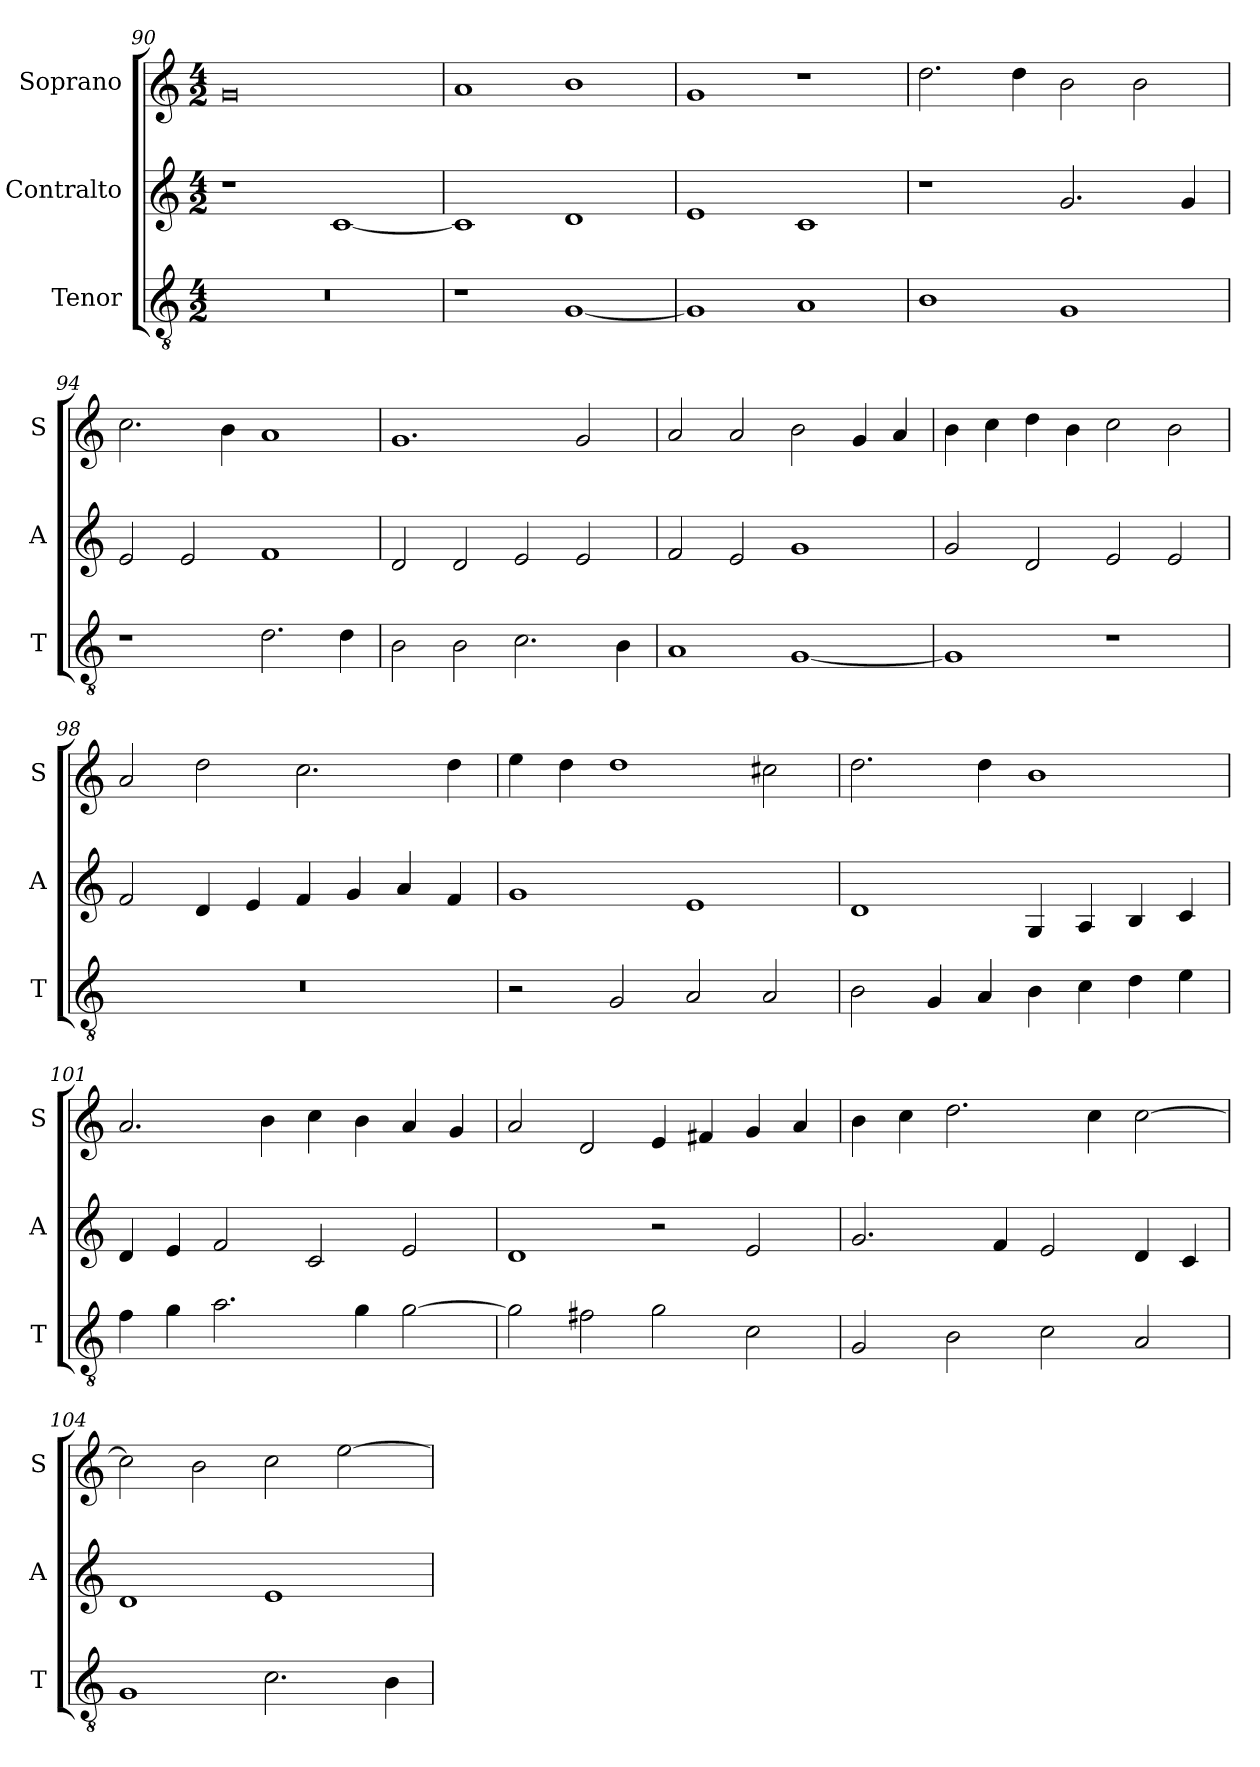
**kern	**kern	**kern
*part3	*part2	*part1
*staff3	*staff2	*staff1
*I"Tenor	*I"Contralto	*I"Soprano
*I'T	*I'A	*I'S
*clefGv2	*clefG2	*clefG2
*k[]	*k[]	*k[]
*C:ion	*C:ion	*C:ion
*M4/2	*M4/2	*M4/2
=90	=90	=90
0r	1r	0g
.	[1c	.
=91	=91	=91
1r	1c]	1a
[1G	1d	1b
=92	=92	=92
1G]	1e	1g
1A	1c	1r
=93	=93	=93
1B	1r	2.dd
.	.	4dd
1G	2.g	2b
.	.	2b
.	4g	.
=94	=94	=94
1r	2e	2.cc
.	2e	.
.	.	4b
2.d	1f	1a
4d	.	.
=95	=95	=95
2B	2d	1.g
2B	2d	.
2.c	2e	.
.	2e	2g
4B	.	.
=96	=96	=96
1A	2f	2a
.	2e	2a
[1G	1g	2b
.	.	4g
.	.	4a
=97	=97	=97
1G]	2g	4b
.	.	4cc
.	2d	4dd
.	.	4b
1r	2e	2cc
.	2e	2b
=98	=98	=98
0r	2f	2a
.	4d	2dd
.	4e	.
.	4f	2.cc
.	4g	.
.	4a	.
.	4f	4dd
=99	=99	=99
2r	1g	4ee
.	.	4dd
2G	.	1dd
2A	1e	.
2A	.	2cc#X
=100	=100	=100
2B	1d	2.dd
4G	.	.
4A	.	4dd
4B	4G	1b
4c	4A	.
4d	4B	.
4e	4c	.
=101	=101	=101
4f	4d	2.a
4g	4e	.
2.a	2f	.
.	.	4b
.	2c	4cc
4g	.	4b
[2g	2e	4a
.	.	4g
=102	=102	=102
2g]	1d	2a
2f#X	.	2d
2g	2r	4e
.	.	4f#X
2c	2e	4g
.	.	4a
=103	=103	=103
2G	2.g	4b
.	.	4cc
2B	.	2.dd
.	4f	.
2c	2e	.
.	.	4cc
2A	4d	[2cc
.	4c	.
=104	=104	=104
1G	1d	2cc]
.	.	2b
2.c	1e	2cc
.	.	[2ee
4B	.	.
=	=	=
*-	*-	*-
